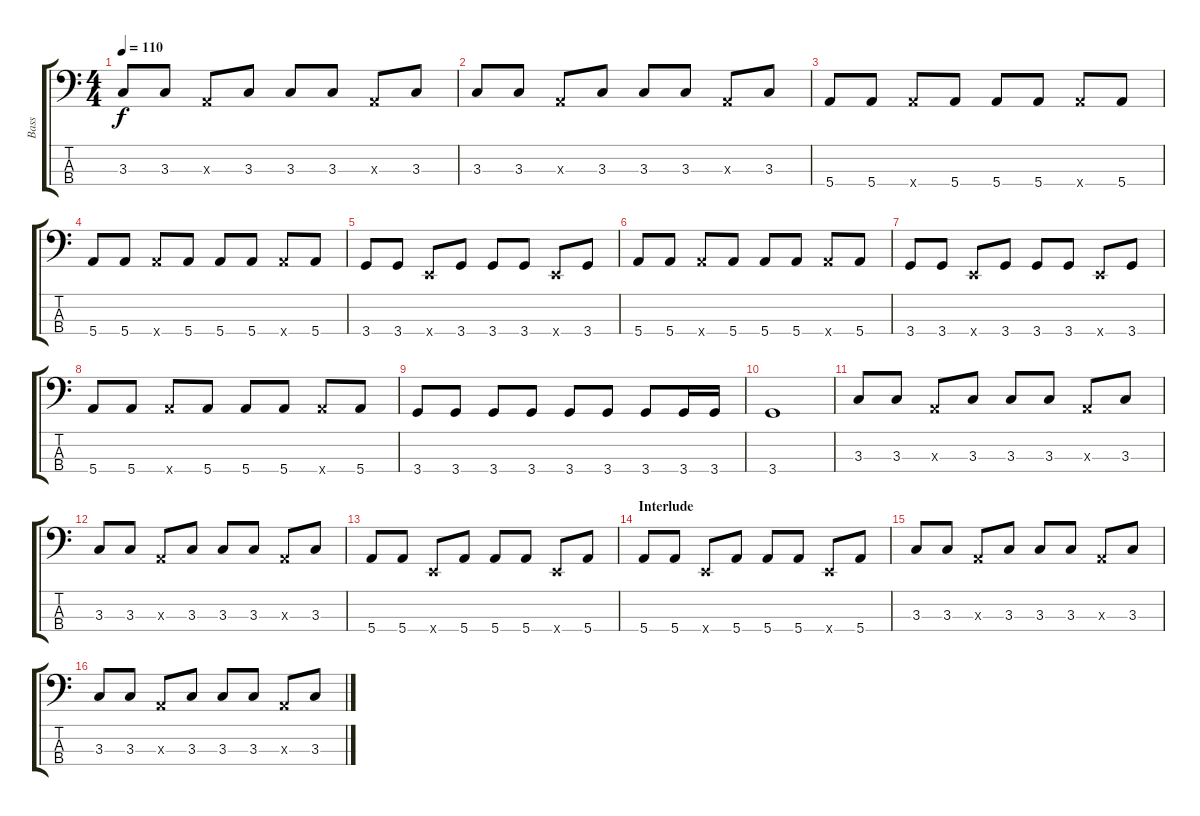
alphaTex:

\track ("Bass" "Bass") {instrument electricbassfinger}
\staff {score tabs}
\tuning (G2 D2 A1 E1) {hide}
\ts (4 4)
\tempo 110
\clef f4
\ks c
3.3.8{dy f} 3.3.8 0.3{x}.8 3.3.8 3.3.8 3.3.8 0.3{x}.8 3.3.8 |
3.3.8 3.3.8 0.3{x}.8 3.3.8 3.3.8 3.3.8 0.3{x}.8 3.3.8 |
5.4.8 5.4.8 5.4{x}.8 5.4.8 5.4.8 5.4.8 5.4{x}.8 5.4.8 |
5.4.8 5.4.8 5.4{x}.8 5.4.8 5.4.8 5.4.8 5.4{x}.8 5.4.8 |
\section ("" "")
3.4.8 3.4.8 0.4{x}.8 3.4.8 3.4.8 3.4.8 0.4{x}.8 3.4.8 |
5.4.8 5.4.8 5.4{x}.8 5.4.8 5.4.8 5.4.8 5.4{x}.8 5.4.8 |
3.4.8 3.4.8 0.4{x}.8 3.4.8 3.4.8 3.4.8 0.4{x}.8 3.4.8 |
5.4.8 5.4.8 5.4{x}.8 5.4.8 5.4.8 5.4.8 5.4{x}.8 5.4.8 |
3.4.8 3.4.8 3.4.8 3.4.8 3.4.8 3.4.8 3.4.8 3.4.16 3.4.16 |
3.4.1 |
3.3.8 3.3.8 0.3{x}.8 3.3.8 3.3.8 3.3.8 0.3{x}.8 3.3.8 |
3.3.8 3.3.8 0.3{x}.8 3.3.8 3.3.8 3.3.8 0.3{x}.8 3.3.8 |
5.4.8 5.4.8 0.4{x}.8 5.4.8 5.4.8 5.4.8 0.4{x}.8 5.4.8 |
\section ("" "Interlude")
5.4.8 5.4.8 0.4{x}.8 5.4.8 5.4.8 5.4.8 0.4{x}.8 5.4.8 |
3.3.8 3.3.8 0.3{x}.8 3.3.8 3.3.8 3.3.8 0.3{x}.8 3.3.8 |
3.3.8 3.3.8 0.3{x}.8 3.3.8 3.3.8 3.3.8 0.3{x}.8 3.3.8
